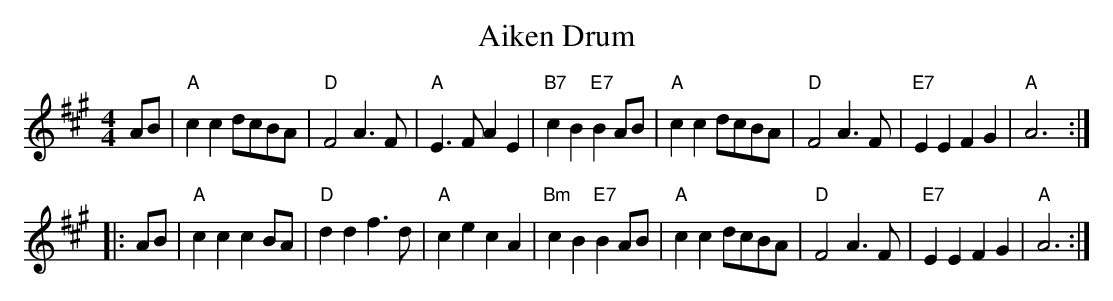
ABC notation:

X:1
T:Aiken Drum
M:4/4
L:1/4
K:A
A/2B/2|"A"cc d/2c/2B/2A/2|"D"F2 A3/2F/2|"A"E3/2F/2 AE|"B7"cB "E7"BA/2B/2|\
"A"cc d/2c/2B/2A/2|"D"F2 A3/2F/2|"E7"EE FG|"A"A3:|
|:A/2B/2|"A"cc cB/2A/2|"D"dd f3/2d/2|"A"ce cA|"Bm"cB "E7"BA/2B/2|\
"A"cc d/2c/2B/2A/2|"D"F2 A3/2F/2|"E7"EE FG|"A"A3:|
